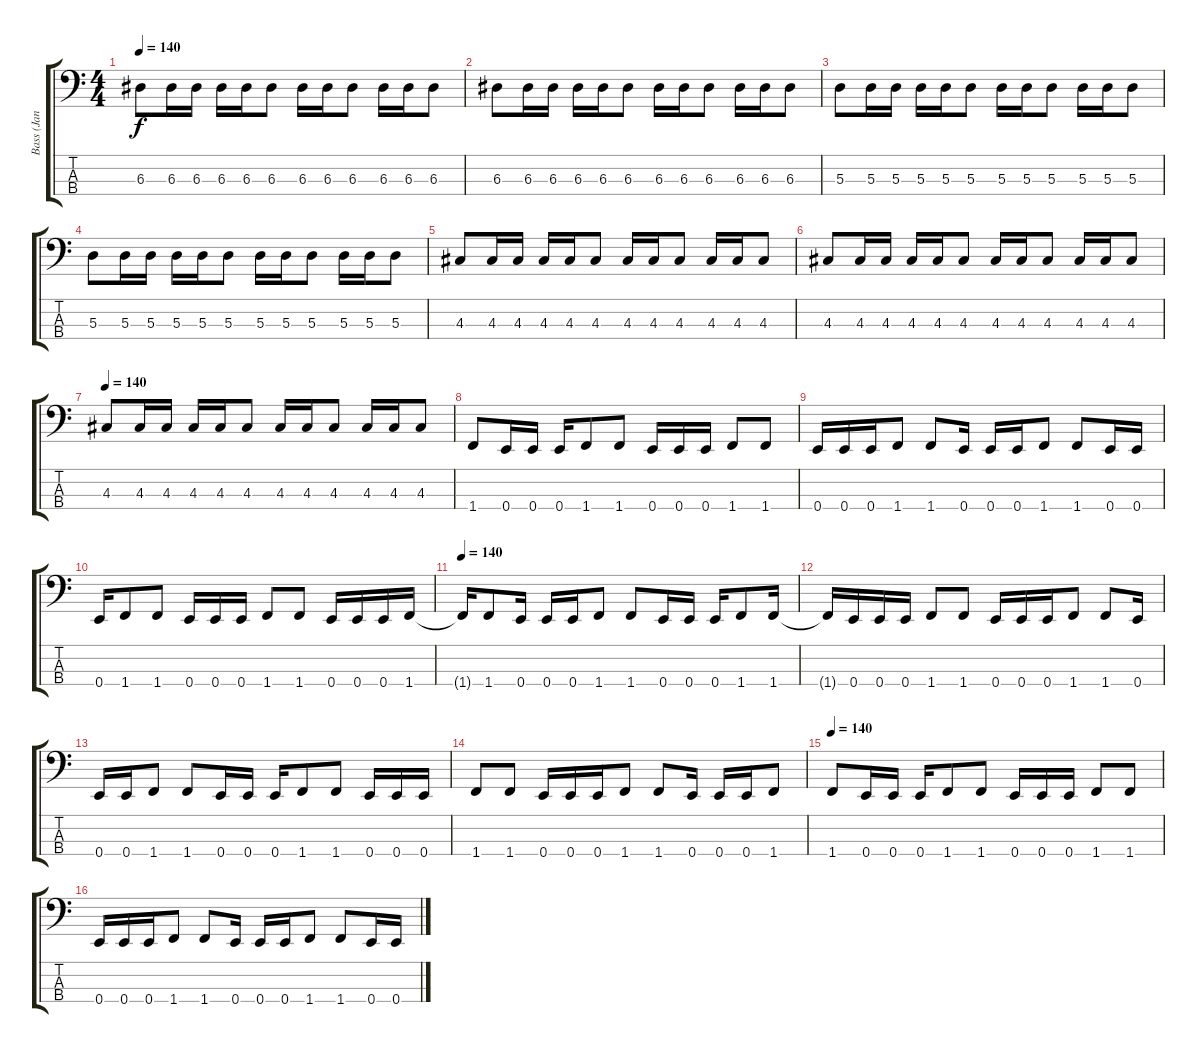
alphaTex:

\track ("Bass (Jan Kazda)" "Bass (Jan ") {instrument electricbasspick}
\staff {score tabs}
\tuning (G2 D2 A1 E1) {hide}
\ts (4 4)
\tempo 140
\clef f4
\ks c
6.3.8{dy f} 6.3.16 6.3.16 6.3.16 6.3.16 6.3.8 6.3.16 6.3.16 6.3.8 6.3.16 6.3.16 6.3.8 |
6.3.8 6.3.16 6.3.16 6.3.16 6.3.16 6.3.8 6.3.16 6.3.16 6.3.8 6.3.16 6.3.16 6.3.8 |
5.3.8 5.3.16 5.3.16 5.3.16 5.3.16 5.3.8 5.3.16 5.3.16 5.3.8 5.3.16 5.3.16 5.3.8 |
5.3.8 5.3.16 5.3.16 5.3.16 5.3.16 5.3.8 5.3.16 5.3.16 5.3.8 5.3.16 5.3.16 5.3.8 |
4.3.8 4.3.16 4.3.16 4.3.16 4.3.16 4.3.8 4.3.16 4.3.16 4.3.8 4.3.16 4.3.16 4.3.8 |
4.3.8 4.3.16 4.3.16 4.3.16 4.3.16 4.3.8 4.3.16 4.3.16 4.3.8 4.3.16 4.3.16 4.3.8 |
\tempo 140
4.3.8 4.3.16 4.3.16 4.3.16 4.3.16 4.3.8 4.3.16 4.3.16 4.3.8 4.3.16 4.3.16 4.3.8 |
1.4.8 0.4.16 0.4.16 0.4.16 1.4.8 1.4.8 0.4.16 0.4.16 0.4.16 1.4.8 1.4.8 |
0.4.16 0.4.16 0.4.16 1.4.8 1.4.8 0.4.16 0.4.16 0.4.16 1.4.8 1.4.8 0.4.16 0.4.16 |
0.4.16 1.4.8 1.4.8 0.4.16 0.4.16 0.4.16 1.4.8 1.4.8 0.4.16 0.4.16 0.4.16 1.4.16 |
\tempo 140
1.4{t}.16 1.4.8 0.4.16 0.4.16 0.4.16 1.4.8 1.4.8 0.4.16 0.4.16 0.4.16 1.4.8 1.4.16 |
1.4{t}.16 0.4.16 0.4.16 0.4.16 1.4.8 1.4.8 0.4.16 0.4.16 0.4.16 1.4.8 1.4.8 0.4.16 |
0.4.16 0.4.16 1.4.8 1.4.8 0.4.16 0.4.16 0.4.16 1.4.8 1.4.8 0.4.16 0.4.16 0.4.16 |
1.4.8 1.4.8 0.4.16 0.4.16 0.4.16 1.4.8 1.4.8 0.4.16 0.4.16 0.4.16 1.4.8 |
\tempo 140
1.4.8 0.4.16 0.4.16 0.4.16 1.4.8 1.4.8 0.4.16 0.4.16 0.4.16 1.4.8 1.4.8 |
0.4.16 0.4.16 0.4.16 1.4.8 1.4.8 0.4.16 0.4.16 0.4.16 1.4.8 1.4.8 0.4.16 0.4.16
